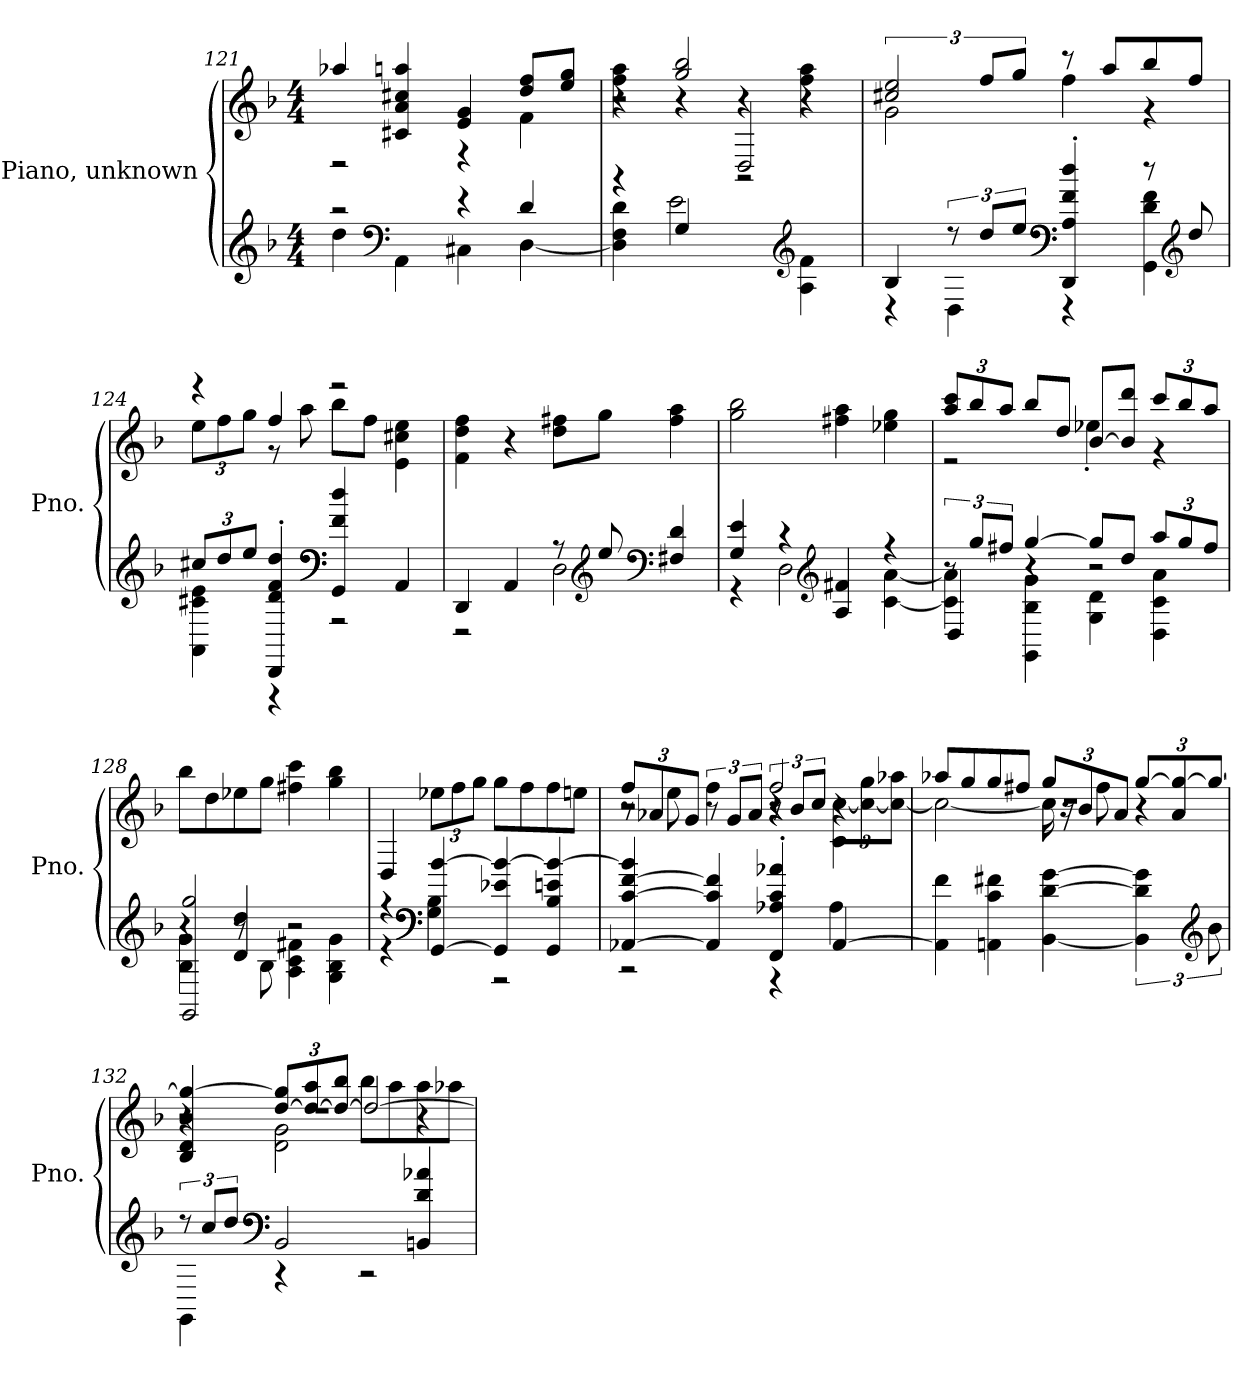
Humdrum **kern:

**kern	**kern
*part1	*part1
*staff2	*staff1
*I"Piano, unknown	*
*I'Pno.	*
*clefG2	*clefG2
*k[b-]	*k[b-]
*M4/4	*M4/4
=121	=121
*^	*^
2r	4dd\	4aa-X/	2r
*clefF4	*	*	*
.	4AA\	4c#X/ 4a/ 4cc#X/ 4aan/	.
4r	4C#X\	4e/ 4g/	4r
4d/	[4D\	8dd/ 8ff/L	4f\
.	.	8ee/ 8gg/J	.
!!LO:PB:g=z
=122	=122	=122	=122
*	*	*	*^
4r	4D\] 4F\ 4d\	4r	4ff\ 4aa\	2r
4G/	2e\	2gg/ 2bb-/	4r	.
2r	.	.	4r	2D/
*clefG2	*	*	*	*
.	4A\ 4f\	4r	4ff\ 4aa\	.
*	*	*	*v	*v
=123	=123	=123	=123
4B-/	4r	3cc#X/ 3ee/	2g\
12r	4D\	.	.
12dd/L	.	12ff/L	.
12ee/J	.	12gg/J	.
*clefF4	*	*	*
4DD/' 4A/' 4f/' 4dd/'	4r	8r	4ff\
.	.	8aa/L	.
8r	4GG\ 4d\ 4f\	8bb-/	4r
*clefG2	*	*	*
8dd/	.	8ff/J	.
=124	=124	=124	=124
*Xbrackettup	*	*	*Xbrackettup
12cc#X/L	4AA\ 4c#X\ 4e\	4r	12ee\L
12dd/	.	.	12ff\
12ee/J	.	.	12gg\J
4DD/' 4d/' 4f/' 4dd/'	4r	4ff/	8r
.	.	.	8aa\
*clefF4	*	*	*
4GG/ 4f/ 4dd/	2r	2r	8bb-\L
.	.	.	8ff\J
4AA/	.	.	4e\ 4cc#X\ 4ee\
*	*	*v	*v
=125	=125	=125
4DD/	2r	4f\ 4dd\ 4ff\
4AA/	.	4r
8r	2D\	8dd\ 8ff#X\L
*clefG2	*	*
8ee/	.	8gg\J
*clefF4	*	*
4F#X/ 4d/	.	4ff#\ 4aa\
!!LO:LB:g=z
=126	=126	=126
4G/ 4e/	4r	2gg\ 2bb-\
4r	2D\	.
*clefG2	*	*
4A/ 4f#X/	.	4ff#X\ 4aa\
4r	[4c\ [4a\	4ee-X\ 4gg\
*v	*v	*
=127	=127
*brackettup	*
*^	*^
*	*^	*	*
12r	4c\] 4a\]	4D/	12aa/ 12ccc/L	2r
12gg/L	.	.	12bb-/	.
12ff#X/J	.	.	12aa/J	.
[4gg/	4GG\ 4B-\ 4g\	4r	8bb-/L	.
.	.	.	8dd/J	.
8gg/L]	4G\ 4d\	2r	[8b-/L	4ee-X'\
8dd/J	.	.	8b-/] 8ddd/J	.
*Xbrackettup	*	*	*	*
12aa/L	4D\ 4c\ 4a\	.	12ccc/L	4r
12gg/	.	.	12bb-/	.
12ff#/J	.	.	12aa/J	.
*	*	*	*v	*v
=128	=128	=128	=128
4r	4B-\ 4g\	2GG/ 2gg/	8bb-\L
.	.	.	8dd\
4d/ 4dd/	8r	.	8ee-X\
.	8B-\	.	8gg\J
2r	4A\ 4c\ 4f#X\	2r	4ff#X\ 4ccc\
.	4G\ 4B-\ 4g\	.	4gg\ 4bb-\
*	*v	*v	*
=129	=129	=129
4r	4r	4D/
*clefF4	*	*
[4GG/ [4b-/	4G\ 4B-\	12ee-X\L
.	.	12ff\
.	.	12gg\J
4GG/] 4e-X/ 4b-/_	2r	8gg\L
.	.	8ff\
4GG/ 4B-/ 4en/ 4b-/_	.	8ff\
.	.	8een\J
!!LO:LB:g=z
=130	=130	=130
*	*	*^
*	*	*	*^
*	*	*	*	*^
[4AA-X/ [4c/ [4f/ 4b-/]	2r	2r	8r	12ff/L	2r
.	.	.	.	12a-X/	.
.	.	.	8ee\	.	.
.	.	.	.	12g/J	.
*	*	*	*	*brackettup	*
4AA-/] 4c/] 4f/]	.	.	4ff\	12r	.
.	.	.	.	12g/L	.
.	.	.	.	12a-/J	.
4FF/' 4A-X/' 4c/' 4a-X/'	4r	2ff/	4r	12r	4r
.	.	.	.	12b-/L	.
.	.	.	.	12cc/J	.
*	*	*	*Xbrackettup	*	*
[4AA-/	4A-\	.	[12cc\L	4r	4c\
.	.	.	12cc\_ 12gg\	.	.
.	.	.	12cc\_ 12aa-X\J	.	.
*v	*v	*	*	*	*
*	*	*	*v	*v
=131	=131	=131	=131
4AA-\] 4f\	1r	2cc\_	8aa-X/L
.	.	.	8gg/
4AAn\ 4c\ 4f#X\	.	.	8gg/
.	.	.	8ff#X/J
[4BB-\ [4d\ [4g\	.	16cc\]	12gg/L
.	.	16r	.
.	.	.	12b-/
.	.	8ff#\	.
.	.	.	12a/J
*brackettup	*	*	*
6BB-\] 6d\] 6g\]	.	4r	[12gg/L
.	.	.	12a/ 12gg/_
*clefG2	*	*	*
12b-\	.	.	12gg/J_
!!LO:LB:g=z
=132	=132	=132	=132
*^	*	*	*^
12r	4GG\	1r	2r	4B-/ 4d/ 4b-/ 4gg/_	4r
12cc/L	.	.	.	.	.
12dd/J	.	.	.	.	.
*clefF4	*	*	*	*	*
2BB-/	4r	.	.	[12dd/ 12gg/]L	2d\ 2g\
.	.	.	.	12dd/_ 12aa/	.
.	.	.	.	12dd/_ 12bb-/J	.
.	2r	.	8bb-\L	2dd/_	.
.	.	.	8aa\	.	.
4BBn/ 4d/ 4a-X/	.	.	8aa\	.	4r
.	.	.	8aa-X\J	.	.
*v	*v	*	*	*	*
*	*v	*v	*v	*v
=	=
*-	*-
